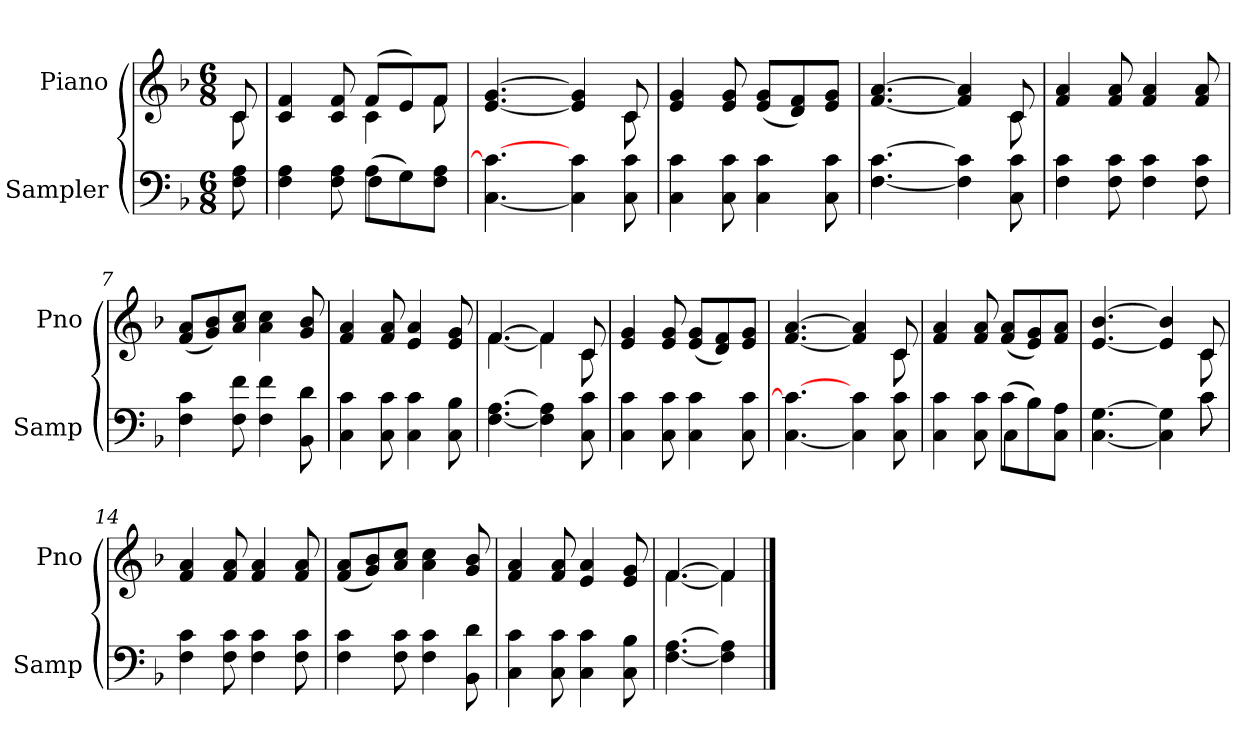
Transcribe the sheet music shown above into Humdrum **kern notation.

**kern	**kern
*part2	*part1
*staff2	*staff1
*I"Sampler	*I"Piano
*I'Samp	*I'Pno
*clefF4	*clefG2
*k[b-]	*k[b-]
*F:	*F:
*M6/8	*M6/8
=1	=1
*	*^
8F 8A	8c/	8c
=2	=2	=2
*^	*	*
4F 4A	4.ryy	4c 4f	4.ryy
8F 8A	.	8c 8f	.
(8A\L	4F	(8f/L	4c
8G\)	.	8e/)	.
8F\ 8A\J	8ryy	8f/J	8f
*v	*v	*	*
=3	=3	=3
[4.C 4.c_	[4.e [4.g	8ryy
*	*v	*v
4C] 4c	4e] 4g]
*	*^
8C 8c	8c/	8c
*	*v	*v
=4	=4
4C 4c	4e 4g
8C 8c	8e 8g
4C 4c	(8e/ 8g/L
.	8d/ 8f/)
8C 8c	8e/ 8g/J
=5	=5
*	*^
[4.F [4.c	[4.f [4.a	8ryy
*	*v	*v
4F] 4c]	4f] 4a]
*	*^
8C 8c	8c/	8c
*	*v	*v
=6	=6
4F 4c	4f 4a
8F 8c	8f 8a
4F 4c	4f 4a
8F 8c	8f 8a
=7	=7
4F 4c	(8f/ 8a/L
.	8g/ 8b-/)
8F 8f	8a/ 8cc/J
4F 4f	4a 4cc
8BB- 8d	8g 8b-
=8	=8
4C 4c	4f 4a
8C 8c	8f 8a
4C 4c	4e 4a
8C 8B-	8e 8g
=9	=9
*	*^
[4.F [4.A	[4.f/	[4.f
4F] 4A]	4f/]	4f]
8C 8c	8c/	8c
*	*v	*v
=10	=10
4C 4c	4e 4g
8C 8c	8e 8g
4C 4c	(8e/ 8g/L
.	8d/ 8f/)
8C 8c	8e/ 8g/J
=11	=11
*	*^
[4.C 4.c_	[4.f [4.a	8ryy
*	*v	*v
4C] 4c	4f] 4a]
*	*^
8C 8c	8c/	8c
*	*v	*v
=12	=12
*^	*
4C 4c	4.ryy	4f 4a
8C 8c	.	8f 8a
(8c\L	4C	(8f/ 8a/L
8B-\)	.	8e/ 8g/)
8C\ 8A\J	8ryy	8f/ 8a/J
=13	=13	=13
*	*	*^
[4.C [4.G	8ryy	[4.e [4.b-	8ryy
*v	*v	*	*
*	*v	*v
4C] 4G]	4e] 4b-]
*^	*^
8c\	8c	8c/	8c
*v	*v	*	*
*	*v	*v
=14	=14
4F 4c	4f 4a
8F 8c	8f 8a
4F 4c	4f 4a
8F 8c	8f 8a
=15	=15
4F 4c	(8f/ 8a/L
.	8g/ 8b-/)
8F 8c	8a/ 8cc/J
4F 4c	4a 4cc
8BB- 8d	8g 8b-
=16	=16
4C 4c	4f 4a
8C 8c	8f 8a
4C 4c	4e 4a
8C 8B-	8e 8g
=17	=17
*	*^
[4.F [4.A	[4.f/	[4.f
4F] 4A]	4f/]	4f]
*	*v	*v
==	==
*-	*-
